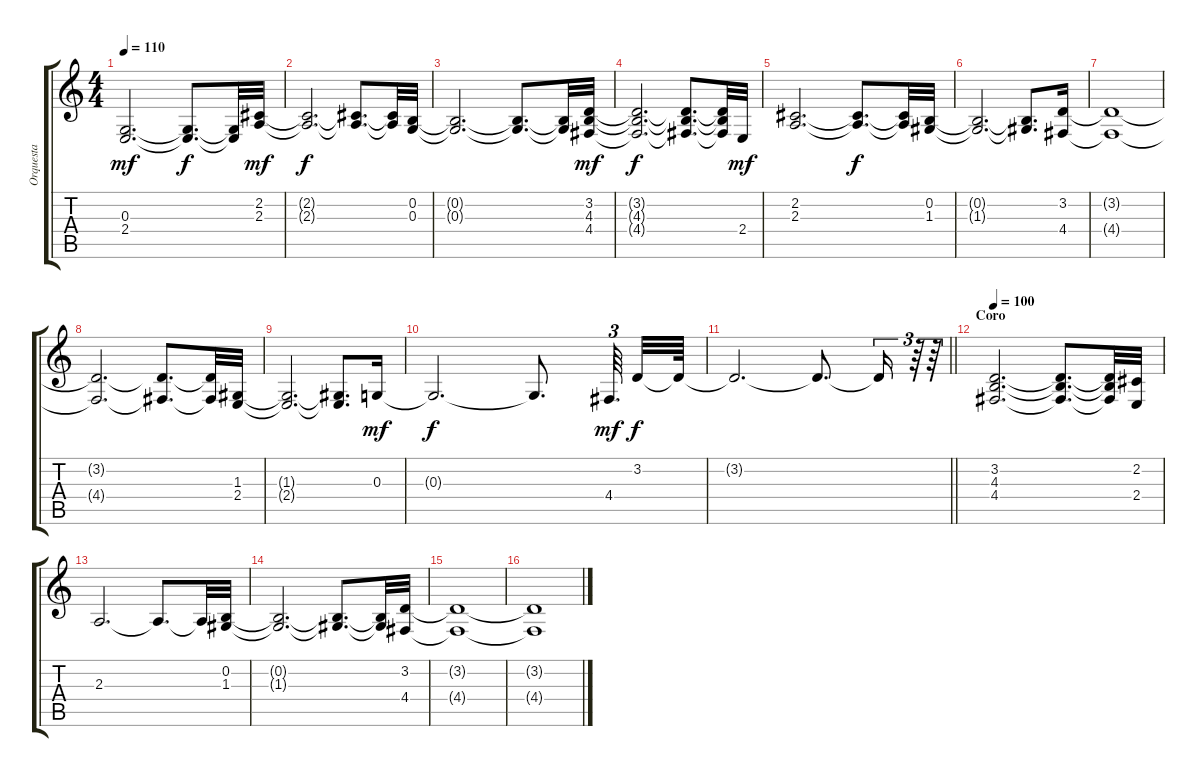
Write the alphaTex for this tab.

\track ("Orquesta" "Orquesta") {instrument stringensemble2}
\staff {score tabs}
\tuning (E4 B3 G3 D3 A2 E2) {hide}
\ts (4 4)
\tempo 110
\clef g2
\ks c
(0.3 2.4).2{d dy mf} (0.3{t} 2.4{t}).8{d dy f} (0.3{t} 2.4{t}).32 (2.2 2.3).32{dy mf} |
(2.2{t} 2.3{t}).2{d dy f} (2.2{t} 2.3{t}).8{d} (2.2{t} 2.3{t}).32 (0.2 0.3).32 |
(0.2{t} 0.3{t}).2{d} (0.2{t} 0.3{t}).8{d} (0.2{t} 0.3{t}).32 (3.2 4.3 4.4).32{dy mf} |
(3.2{t} 4.3{t} 4.4{t}).2{d dy f} (3.2{t} 4.3{t} 4.4{t}).8{d} (3.2{t} 4.3{t} 4.4{t}).32 2.4.32{dy mf} |
(2.2 2.3).2{d} (2.2{t} 2.3{t}).8{d dy f} (2.2{t} 2.3{t}).32 (0.2 1.3).32 |
(0.2{t} 1.3{t}).2{d} (0.2{t} 1.3{t}).8{d} (3.2 4.4).16 |
(3.2{t} 4.4{t}).1 |
(3.2{t} 4.4{t}).2{d} (3.2{t} 4.4{t}).8{d} (3.2{t} 4.4{t}).32 (1.3 2.4).32 |
(1.3{t} 2.4{t}).2{d} (1.3{t} 2.4{t}).8{d} 0.3.16{dy mf} |
0.3{t}.2{d dy f} 0.3{t}.8{d} 4.4.64{d tu (3 2) dy mf beam splitsecondary} 3.2.32{dy f} 3.2{t}.64 |
\barLineRight lightlight
3.2{t}.2{d} 3.2{t}.8{d} 3.2{t}.16{tu (3 2)} r.64{tu (3 2)} r.64{tu (3 2)} |
\section ("" "Coro")
\tempo 100
(3.2 4.3 4.4).2{d} (3.2{t} 4.3{t} 4.4{t}).8{d} (3.2{t} 4.3{t} 4.4{t}).32 (2.2 2.4).32 |
2.3.2{d} 2.3{t}.8{d} 2.3{t}.32 (0.2 1.3).32 |
(0.2{t} 1.3{t}).2{d} (0.2{t} 1.3{t}).8{d} (0.2{t} 1.3{t}).32 (3.2 4.4).32 |
(3.2{t} 4.4{t}).1 |
(3.2{t} 4.4{t}).1
